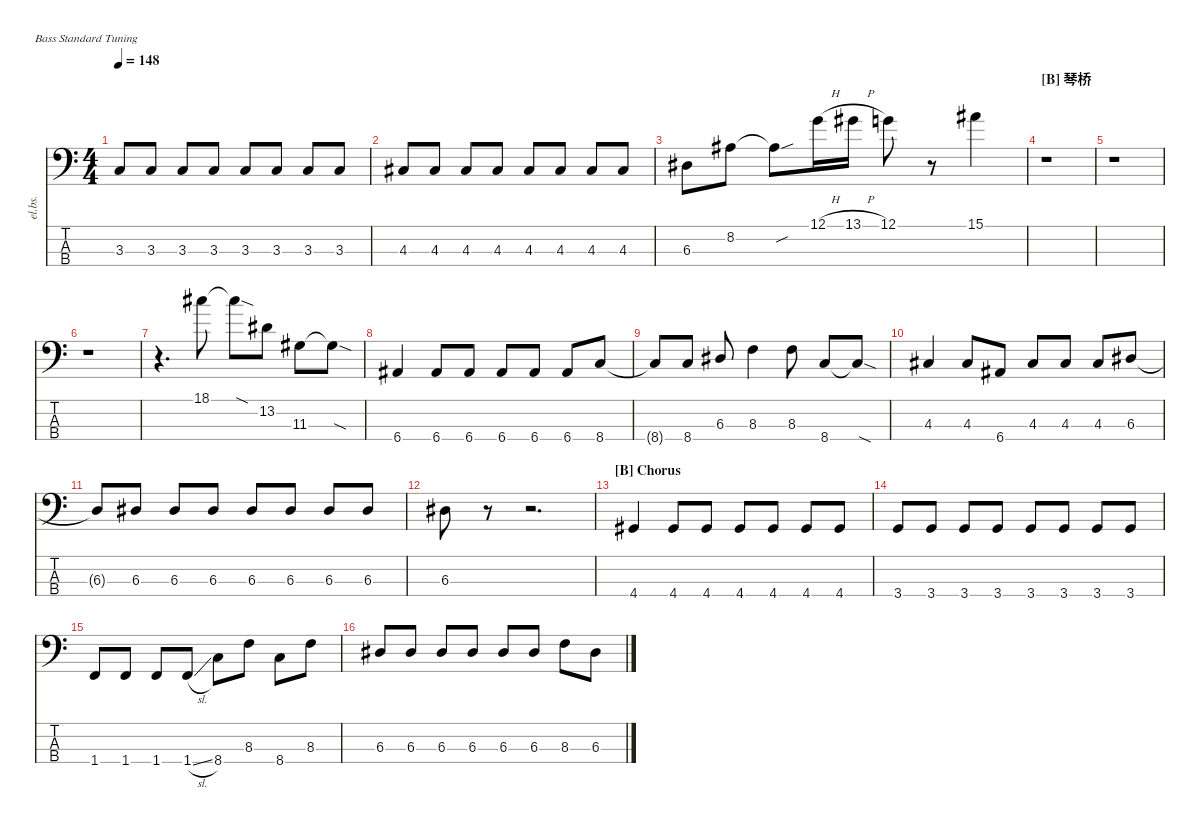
\defaultSystemsLayout 4
\hideDynamics
\bracketExtendMode nobrackets
\track ("Electric Bass" "el.bs.") {instrument electricbassfinger}
\staff {score tabs}
\tuning (G2 D2 A1 E1)
\ts (4 4)
\tempo 148
\clef f4
\ks c
3.3.8{dy mf beam Up} 3.3.8{beam Up} 3.3.8{beam Up} 3.3.8{beam Up} 3.3.8{beam Up} 3.3.8{beam Up} 3.3.8{beam Up} 3.3.8{beam Up} |
4.3{acc #}.8{beam Up} 4.3{acc #}.8{beam Up} 4.3{acc #}.8{beam Up} 4.3{acc #}.8{beam Up} 4.3{acc #}.8{beam Up} 4.3{acc #}.8{beam Up} 4.3{acc #}.8{beam Up} 4.3{acc #}.8{beam Up} |
6.3{acc #}.8{beam Down} 8.2{acc #}.8{beam Down} 8.2{sou t acc #}.8{beam Down} 12.1{h}.16{beam Down} 13.1{h acc #}.16{beam Down} 12.1.8{beam Down} r.8{beam Down} 15.1{acc #}.4{beam Down} |
\section ("B" "琴桥")
r.1{beam Down} |
r.1{beam Down} |
r.1{beam Down} |
r.4{d beam Down} 18.1{acc #}.8{beam Down} 18.1{sod t acc #}.8{beam Down} 13.2{acc #}.8{beam Down} 11.3{acc #}.8{beam Down} 11.3{sod t acc #}.8{beam Down} |
6.4{acc #}.4{beam Up} 6.4{acc #}.8{beam Up} 6.4{acc #}.8{beam Up} 6.4{acc #}.8{beam Up} 6.4{acc #}.8{beam Up} 6.4{acc #}.8{beam Up} 8.4.8{beam Up} |
8.4{t}.8{beam Up} 8.4.8{beam Up} 6.3{acc #}.8{beam Up} 8.3.4{beam Down} 8.3.8{beam Down} 8.4.8{beam Up} 8.4{sod t}.8{beam Up} |
4.3{acc #}.4{beam Up} 4.3{acc #}.8{beam Up} 6.4{acc #}.8{beam Up} 4.3{acc #}.8{beam Up} 4.3{acc #}.8{beam Up} 4.3{acc #}.8{beam Up} 6.3{acc #}.8{beam Up} |
6.3{t acc #}.8{beam Up} 6.3{acc #}.8{beam Up} 6.3{acc #}.8{beam Up} 6.3{acc #}.8{beam Up} 6.3{acc #}.8{beam Up} 6.3{acc #}.8{beam Up} 6.3{acc #}.8{beam Up} 6.3{acc #}.8{beam Up} |
6.3{acc #}.8{beam Down} r.8{beam Down} r.2{d beam Down} |
\section ("B" "Chorus")
4.4{acc #}.4{beam Up} 4.4{acc #}.8{beam Up} 4.4{acc #}.8{beam Up} 4.4{acc #}.8{beam Up} 4.4{acc #}.8{beam Up} 4.4{acc #}.8{beam Up} 4.4{acc #}.8{beam Up} |
3.4.8{beam Up} 3.4.8{beam Up} 3.4.8{beam Up} 3.4.8{beam Up} 3.4.8{beam Up} 3.4.8{beam Up} 3.4.8{beam Up} 3.4.8{beam Up} |
1.4.8{beam Up} 1.4.8{beam Up} 1.4.8{beam Up} 1.4{sl}.8{beam Up} 8.4.8{beam Down} 8.3.8{beam Down} 8.4.8{beam Down} 8.3.8{beam Down} |
6.3{acc #}.8{beam Up} 6.3{acc #}.8{beam Up} 6.3{acc #}.8{beam Up} 6.3{acc #}.8{beam Up} 6.3{acc #}.8{beam Up} 6.3{acc #}.8{beam Up} 8.3.8{beam Down} 6.3{acc #}.8{beam Down}
